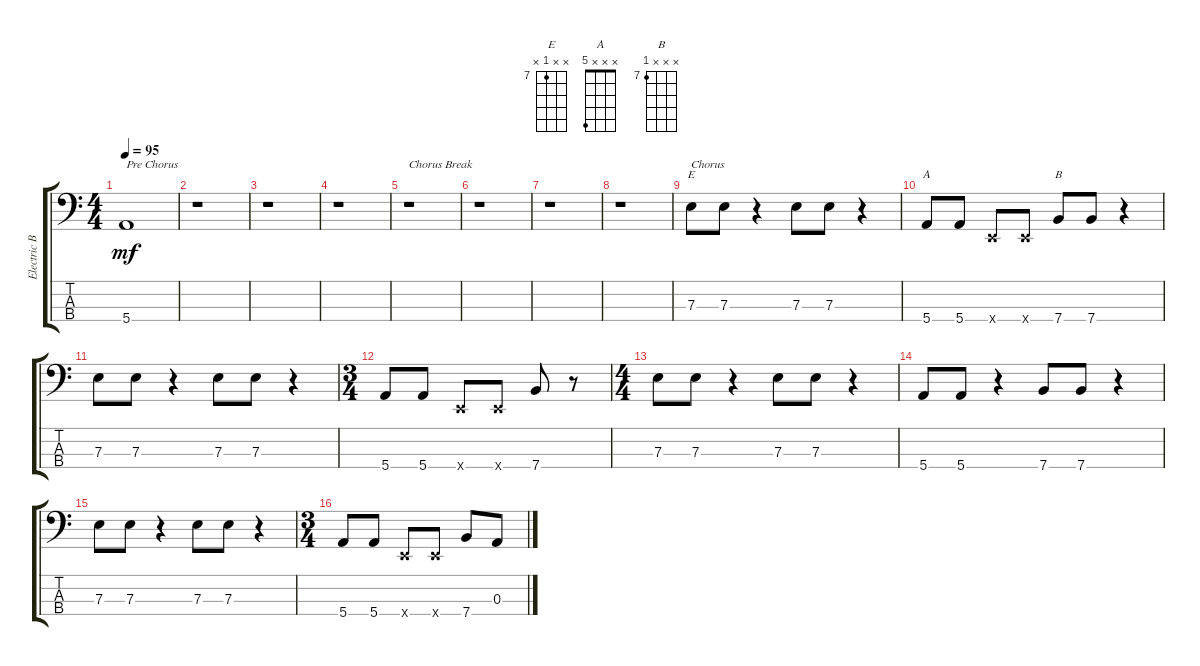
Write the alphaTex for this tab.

\track ("Electric Bass" "Electric B") {instrument electricbassfinger}
\staff {score tabs}
\tuning (G2 D2 A1 E1) {hide}
\chord ("E" x x 7 x) {firstfret 7}
\chord ("A" x x x 5)
\chord ("B" x x x 7) {firstfret 7}
\ts (4 4)
\tempo 95
\clef f4
\ks c
5.4{t}.1{txt "Pre Chorus" dy mf} |
r.1 |
r.1 |
r.1 |
r.1{txt "Chorus Break"} |
r.1 |
r.1 |
r.1 |
7.3.8{ch "E" txt "Chorus"} 7.3.8 r.4 7.3.8 7.3.8 r.4 |
5.4.8{ch "A"} 5.4.8 0.4{x}.8 0.4{x}.8 7.4.8{ch "B"} 7.4.8 r.4 |
7.3.8 7.3.8 r.4 7.3.8 7.3.8 r.4 |
\ts (3 4)
5.4.8 5.4.8 0.4{x}.8 0.4{x}.8 7.4.8 r.8 |
\ts (4 4)
7.3.8 7.3.8 r.4 7.3.8 7.3.8 r.4 |
5.4.8 5.4.8 r.4 7.4.8 7.4.8 r.4 |
7.3.8 7.3.8 r.4 7.3.8 7.3.8 r.4 |
\ts (3 4)
5.4.8 5.4.8 0.4{x}.8 0.4{x}.8 7.4.8 0.3.8
